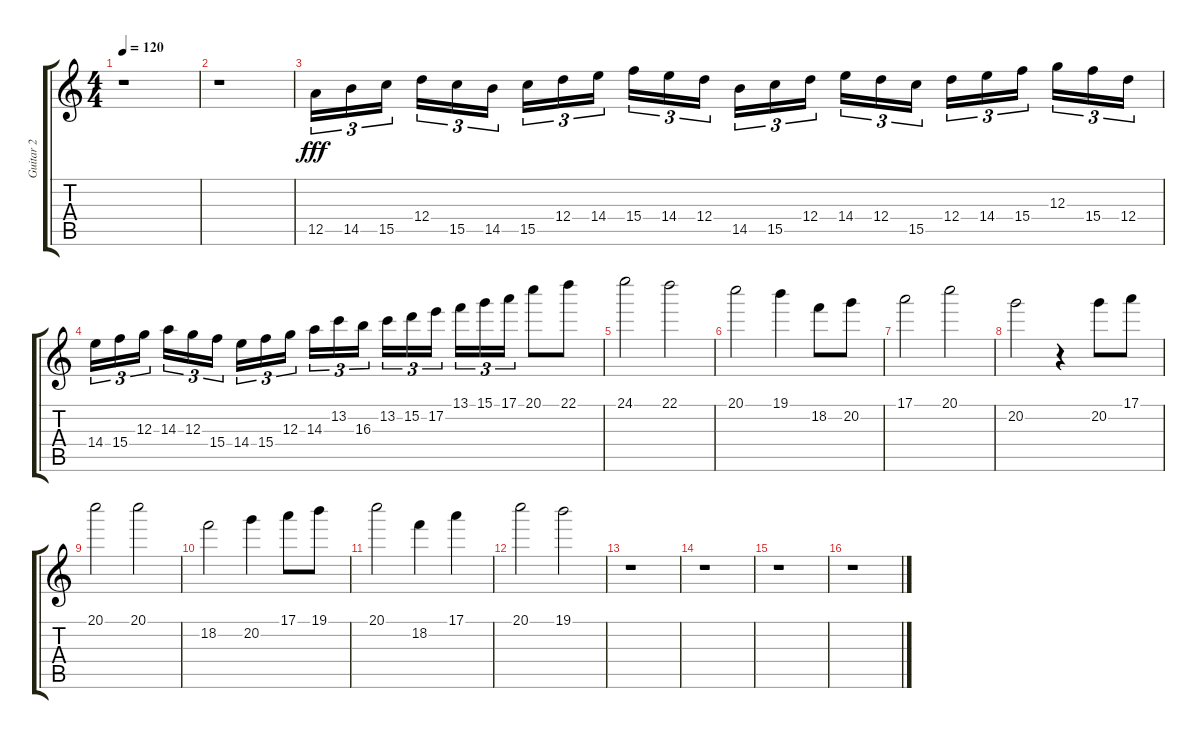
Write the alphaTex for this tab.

\track ("Guitar 2" "Guitar 2") {instrument distortionguitar}
\staff {score tabs}
\tuning (E4 B3 G3 D3 A2 E2) {hide}
\ts (4 4)
\tempo 120
\clef g2
\ks c
r.1{dy fff} |
r.1 |
12.5.16{tu (3 2)} 14.5.16{tu (3 2)} 15.5.16{tu (3 2) beam splitsecondary} 12.4.16{tu (3 2)} 15.5.16{tu (3 2)} 14.5.16{tu (3 2)} 15.5.16{tu (3 2)} 12.4.16{tu (3 2)} 14.4.16{tu (3 2) beam splitsecondary} 15.4.16{tu (3 2)} 14.4.16{tu (3 2)} 12.4.16{tu (3 2)} 14.5.16{tu (3 2)} 15.5.16{tu (3 2)} 12.4.16{tu (3 2) beam splitsecondary} 14.4.16{tu (3 2)} 12.4.16{tu (3 2)} 15.5.16{tu (3 2)} 12.4.16{tu (3 2)} 14.4.16{tu (3 2)} 15.4.16{tu (3 2) beam splitsecondary} 12.3.16{tu (3 2)} 15.4.16{tu (3 2)} 12.4.16{tu (3 2)} |
14.4.16{tu (3 2)} 15.4.16{tu (3 2)} 12.3.16{tu (3 2) beam splitsecondary} 14.3.16{tu (3 2)} 12.3.16{tu (3 2)} 15.4.16{tu (3 2)} 14.4.16{tu (3 2)} 15.4.16{tu (3 2)} 12.3.16{tu (3 2) beam splitsecondary} 14.3.16{tu (3 2)} 13.2.16{tu (3 2)} 16.3.16{tu (3 2)} 13.2.16{tu (3 2)} 15.2.16{tu (3 2)} 17.2.16{tu (3 2) beam splitsecondary} 13.1.16{tu (3 2)} 15.1.16{tu (3 2)} 17.1.16{tu (3 2)} 20.1.8 22.1.8 |
24.1.2 22.1.2 |
20.1.2 19.1.4 18.2.8 20.2.8 |
17.1.2 20.1.2 |
20.2.2 r.4 20.2.8 17.1.8 |
20.1.2 20.1.2 |
18.2.2 20.2.4 17.1.8 19.1.8 |
20.1.2 18.2.4 17.1.4 |
20.1.2 19.1.2 |
r.1 |
r.1 |
r.1 |
r.1
